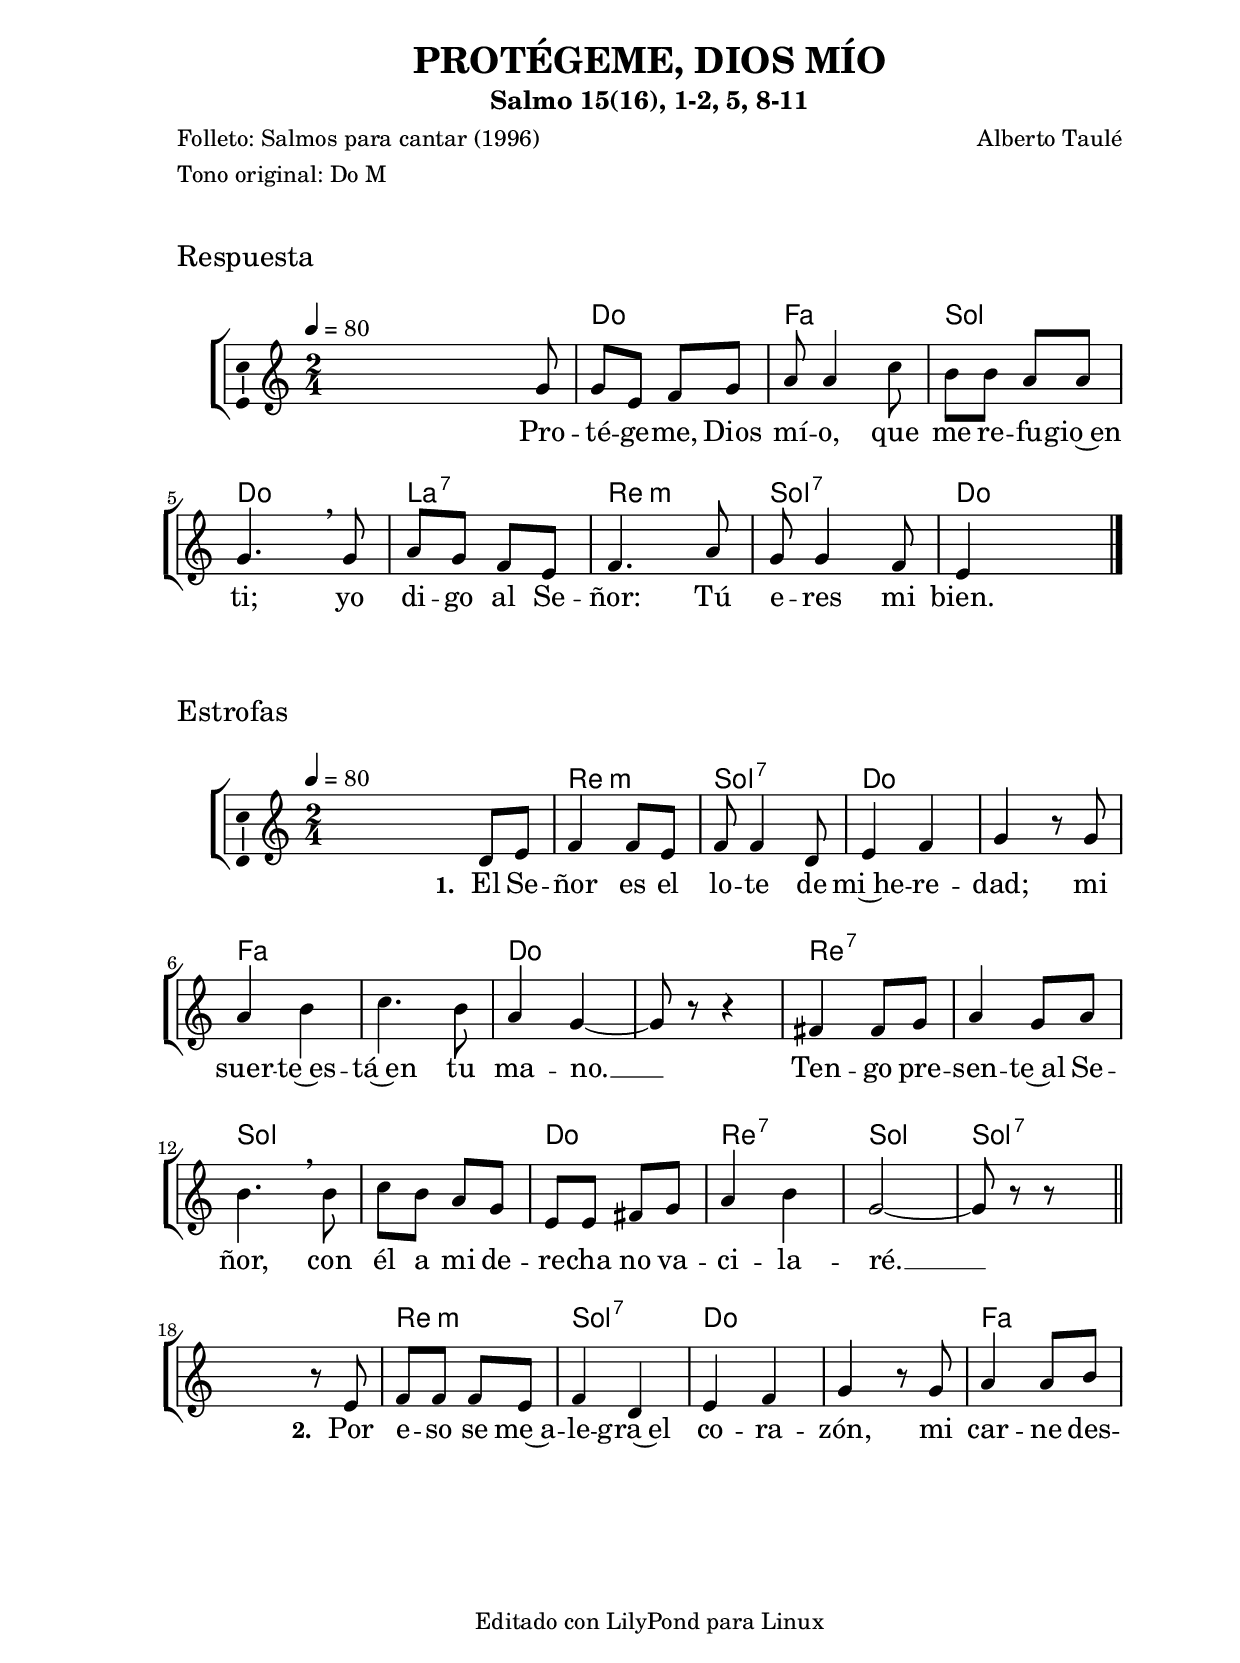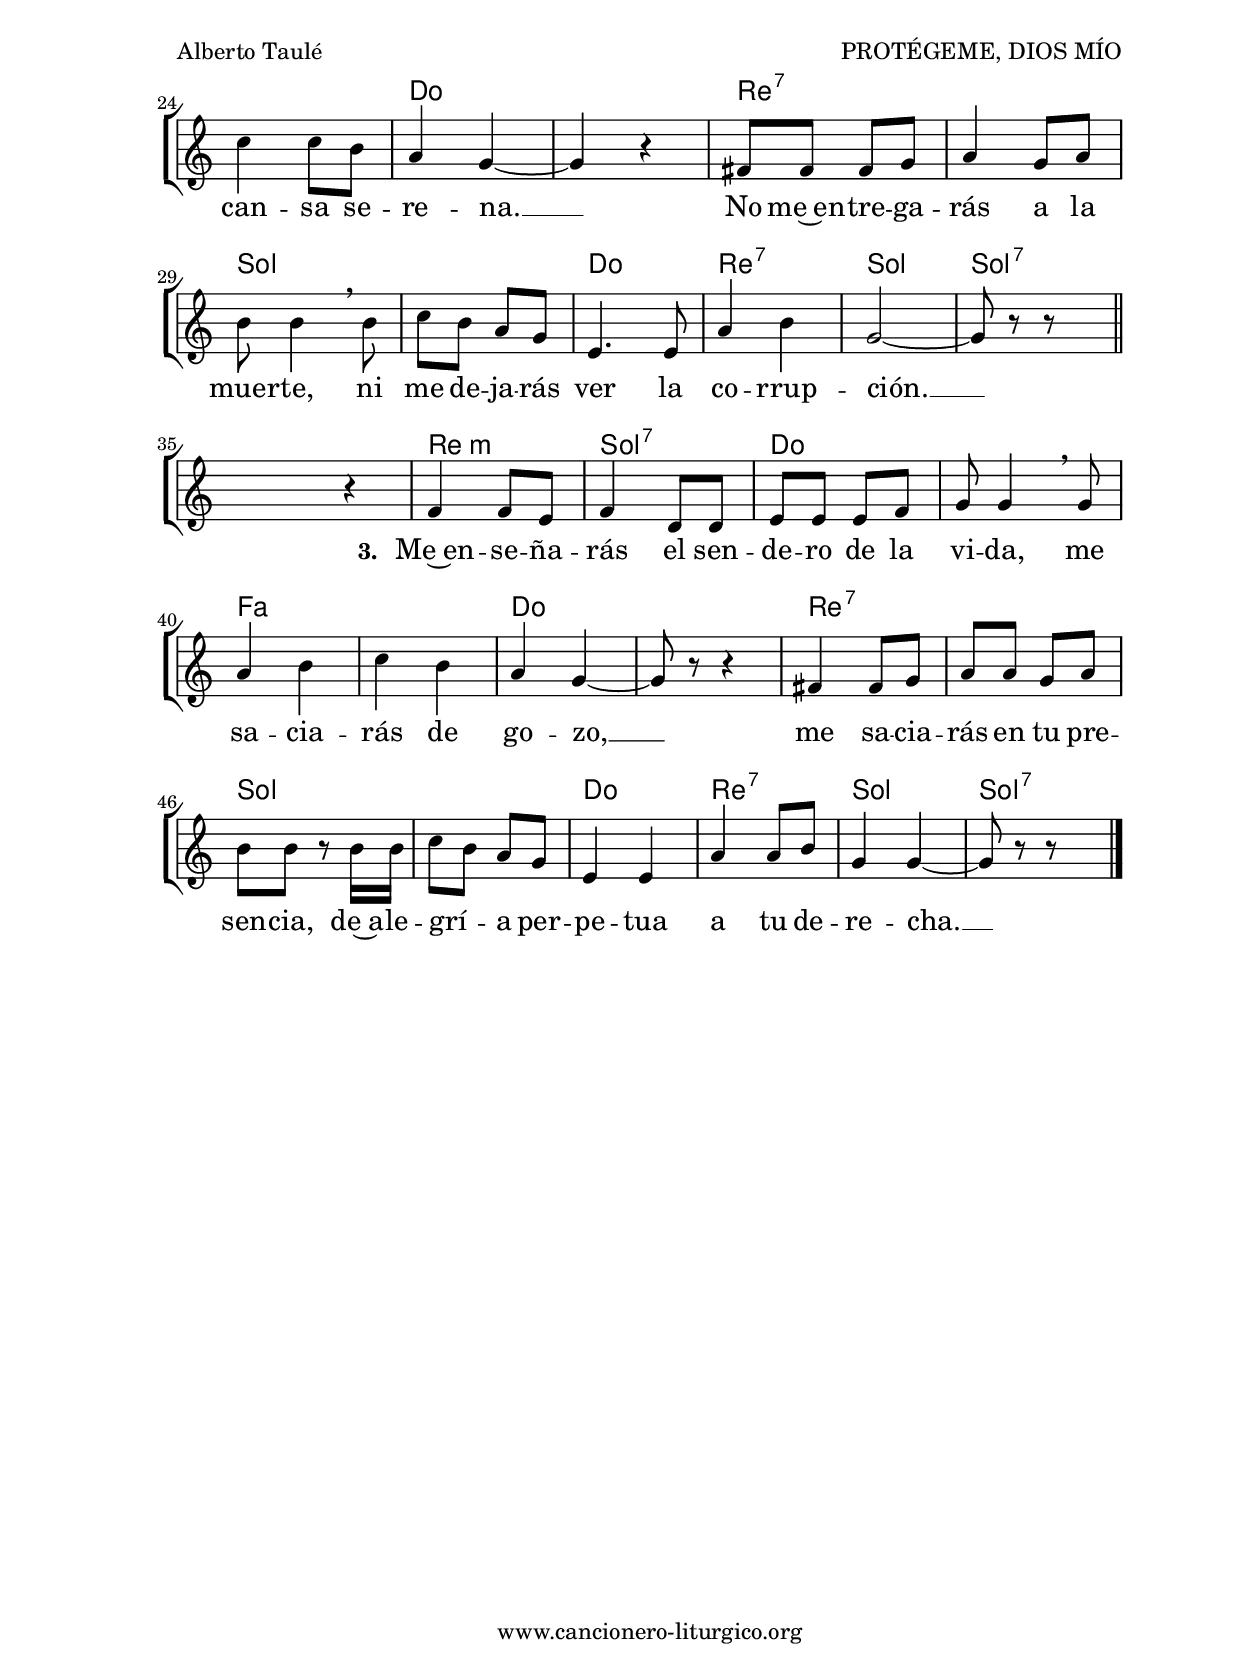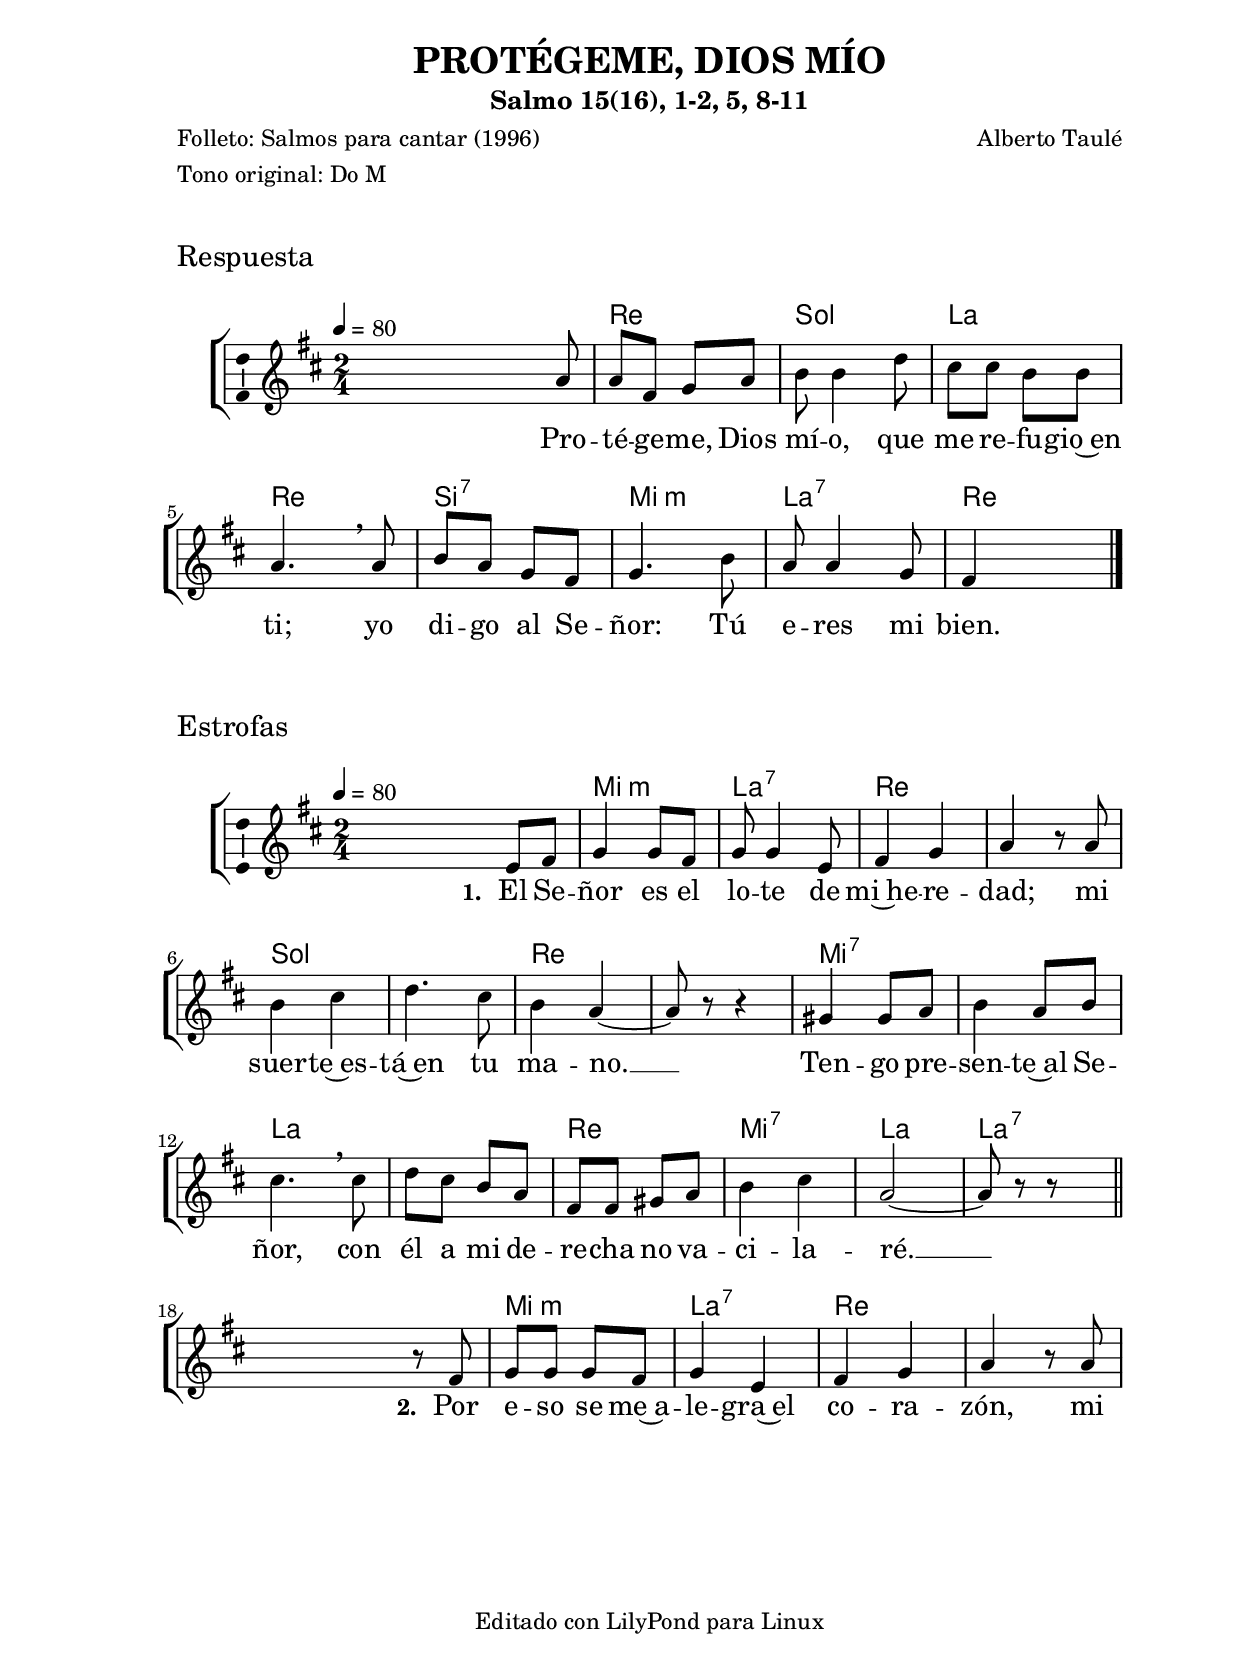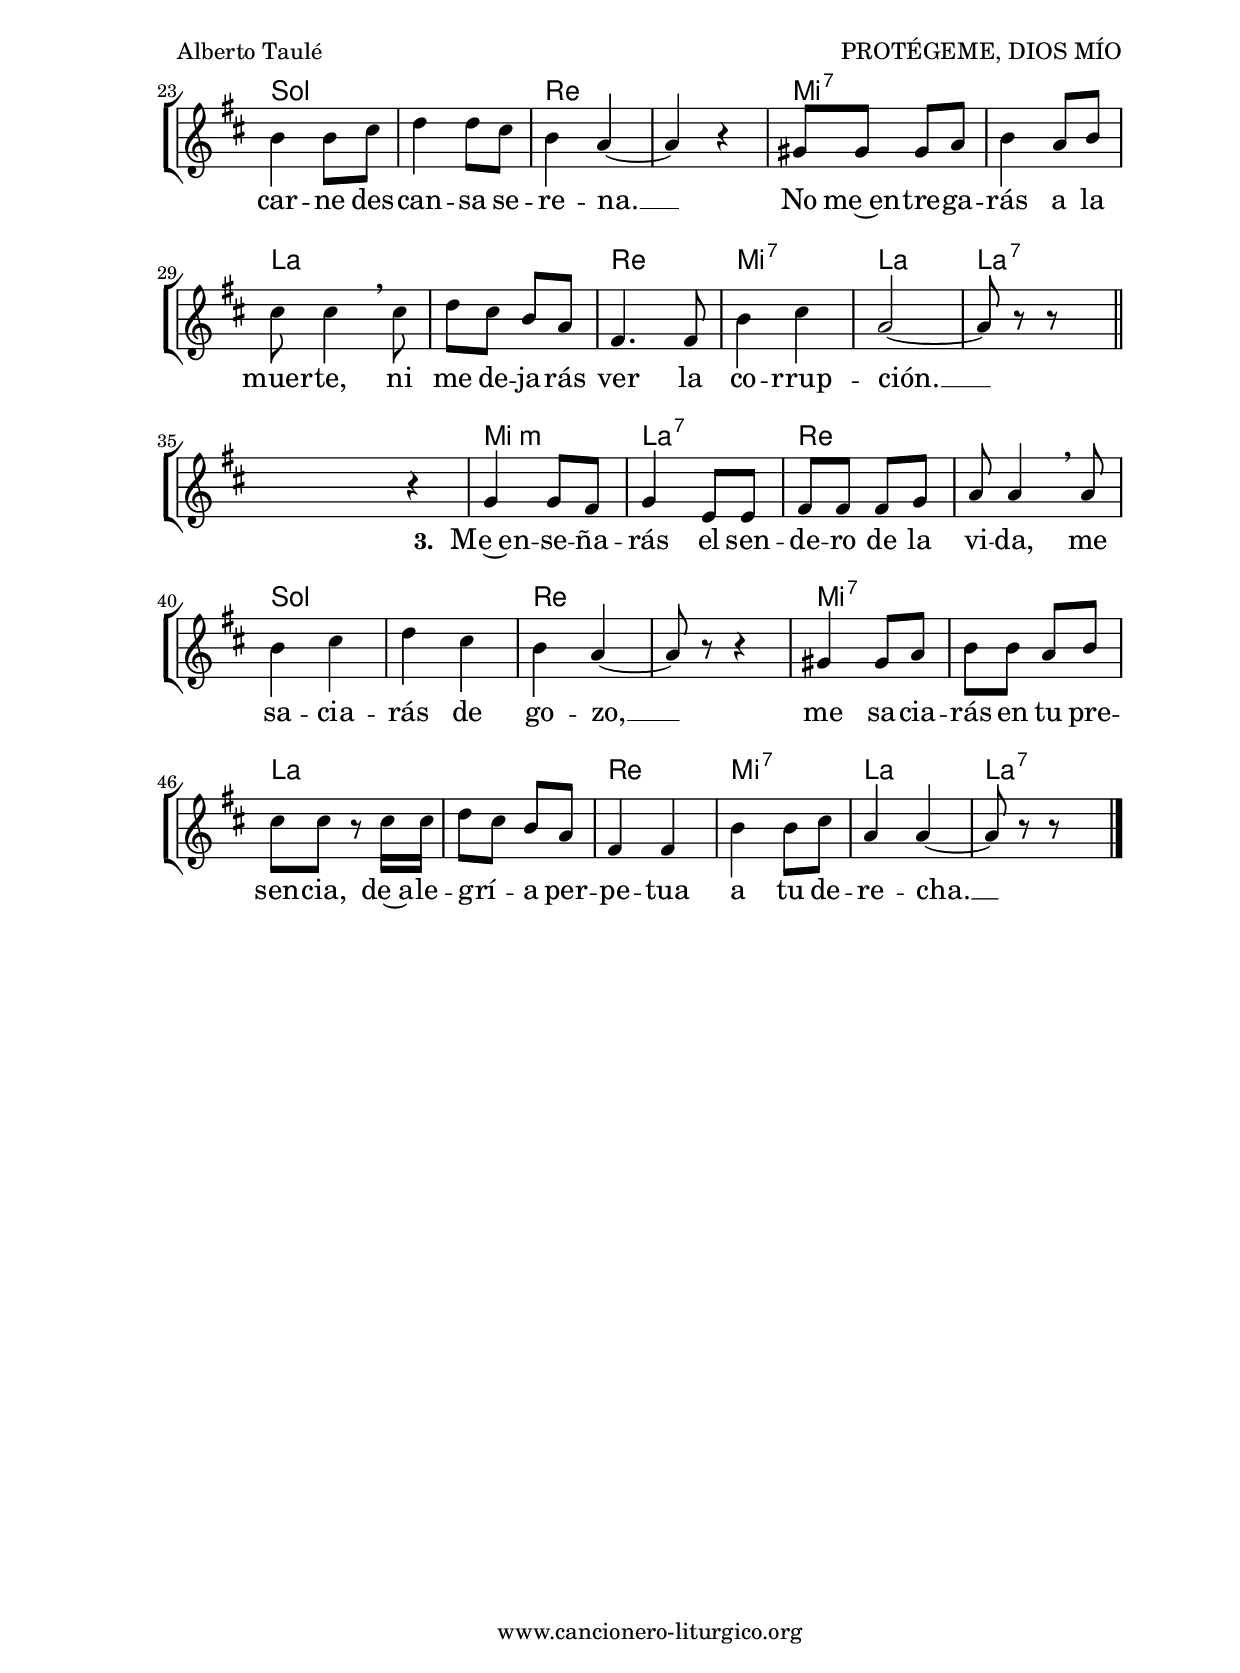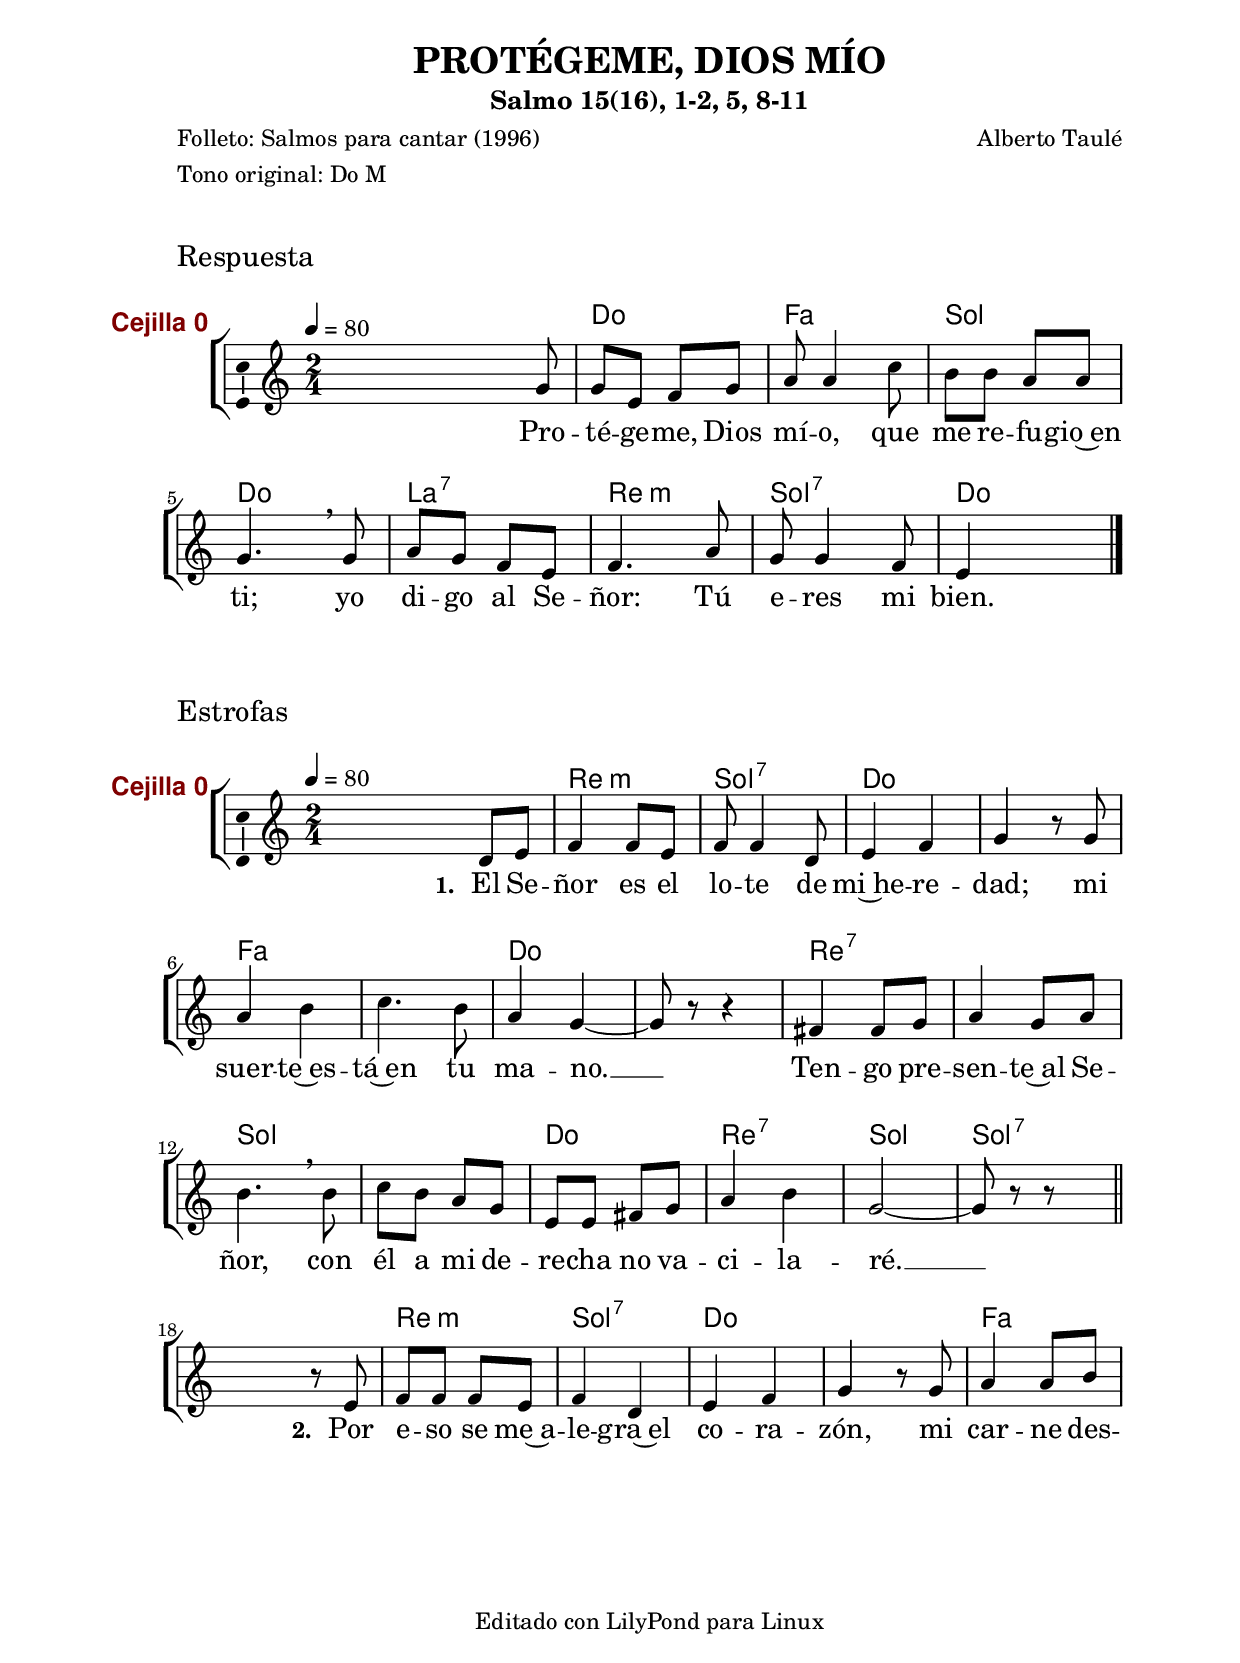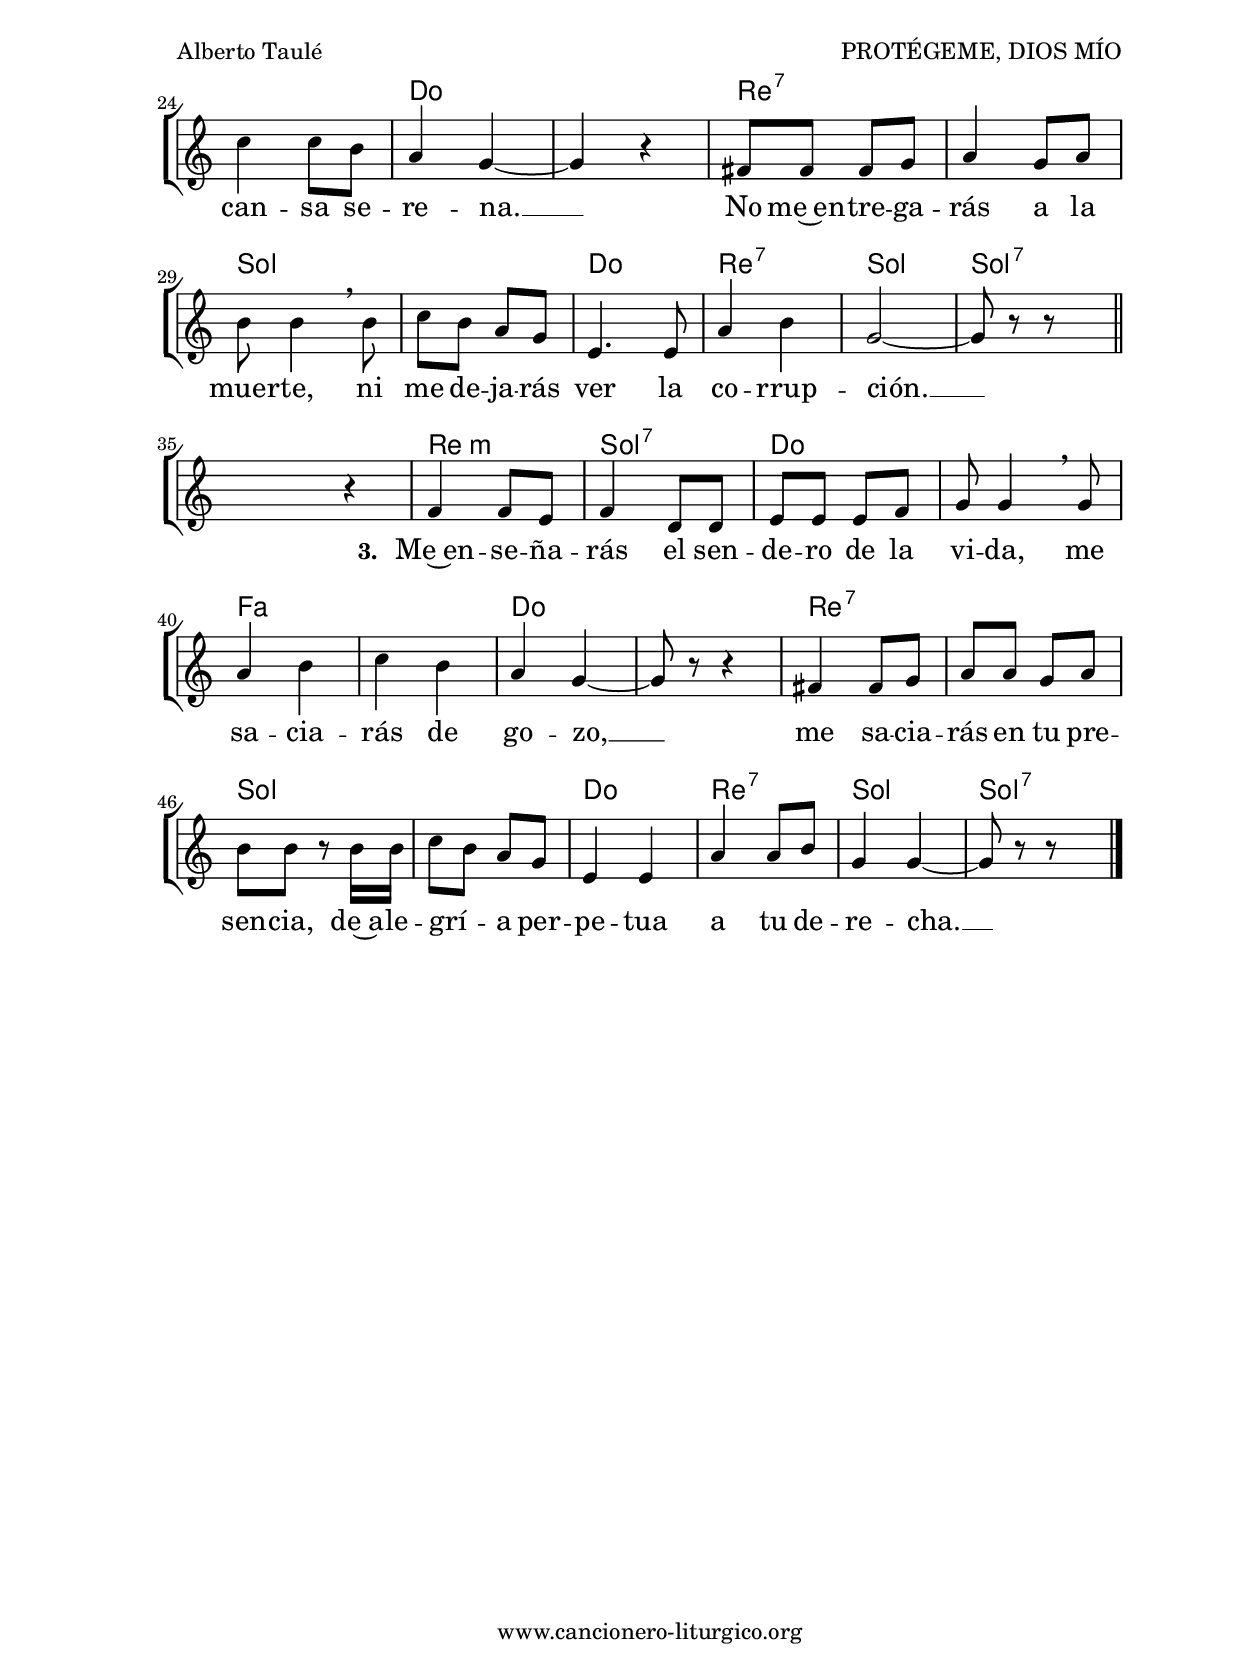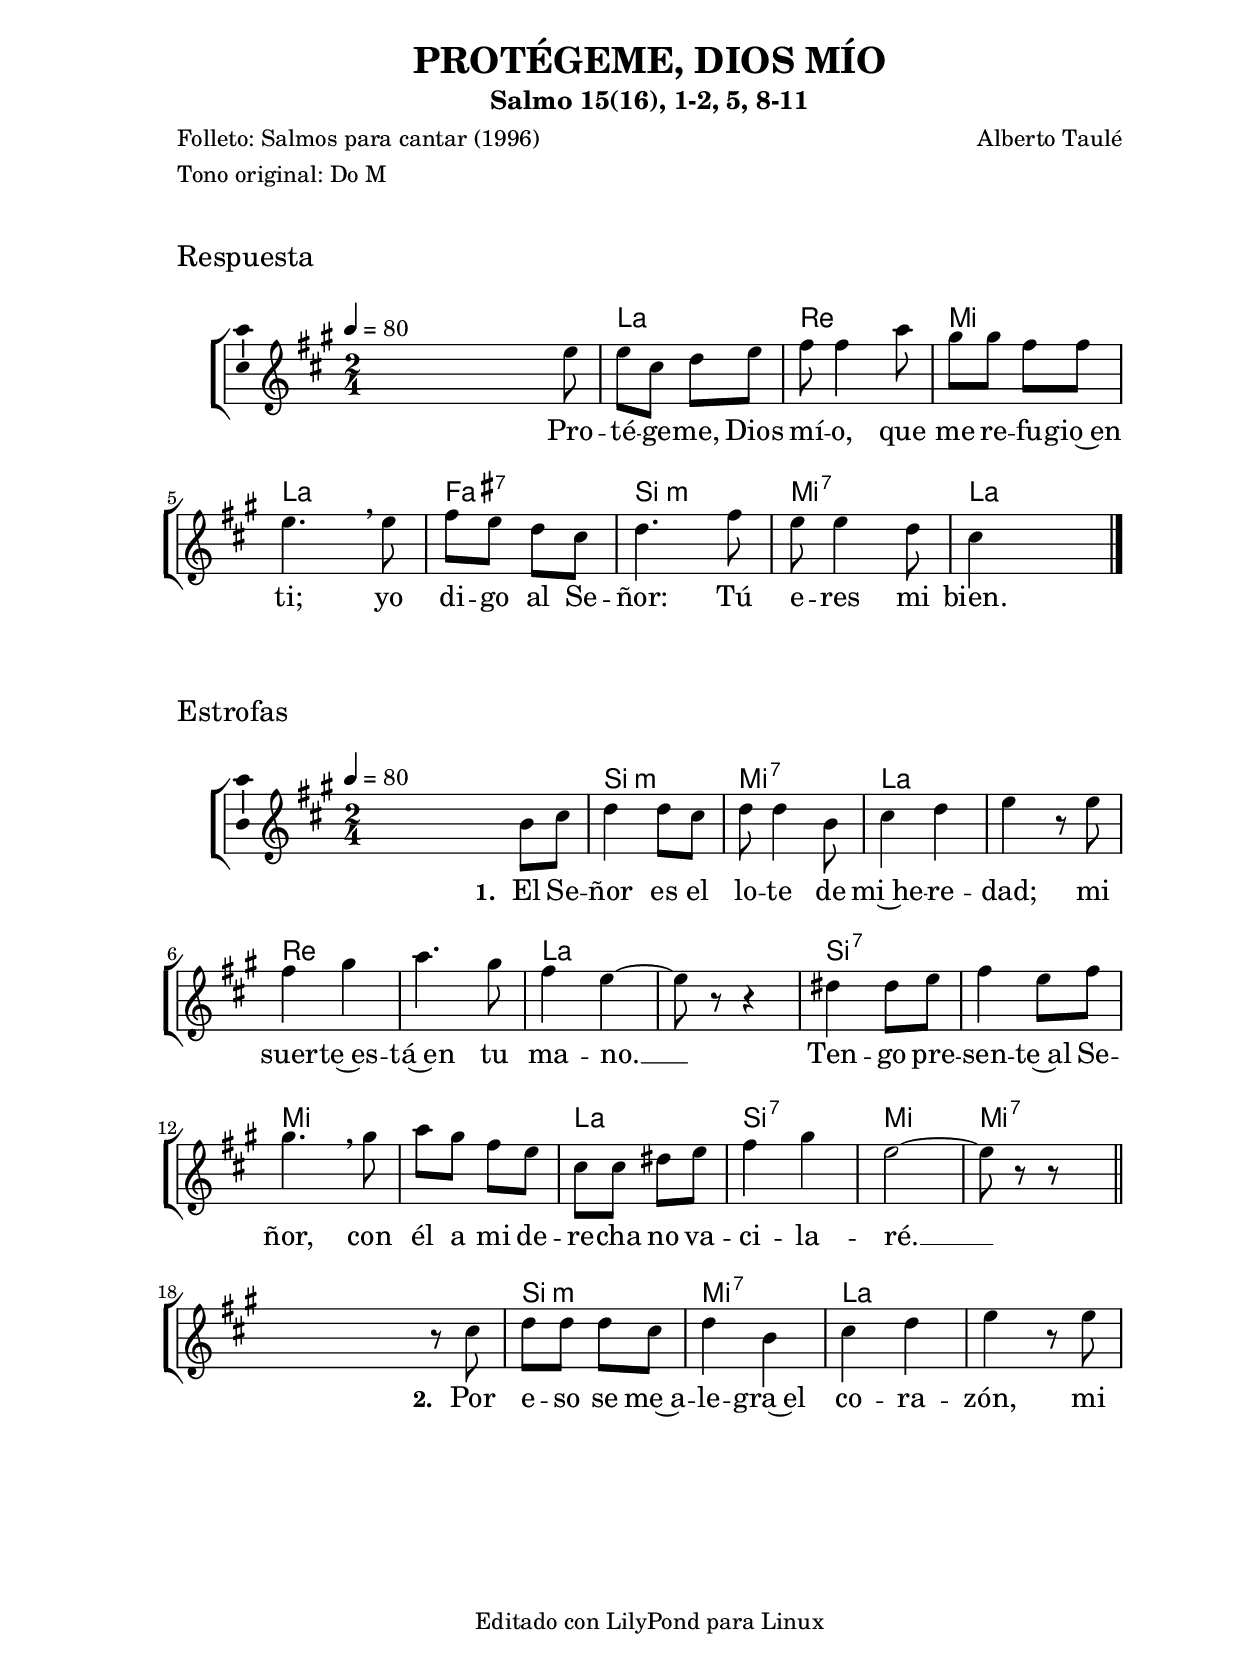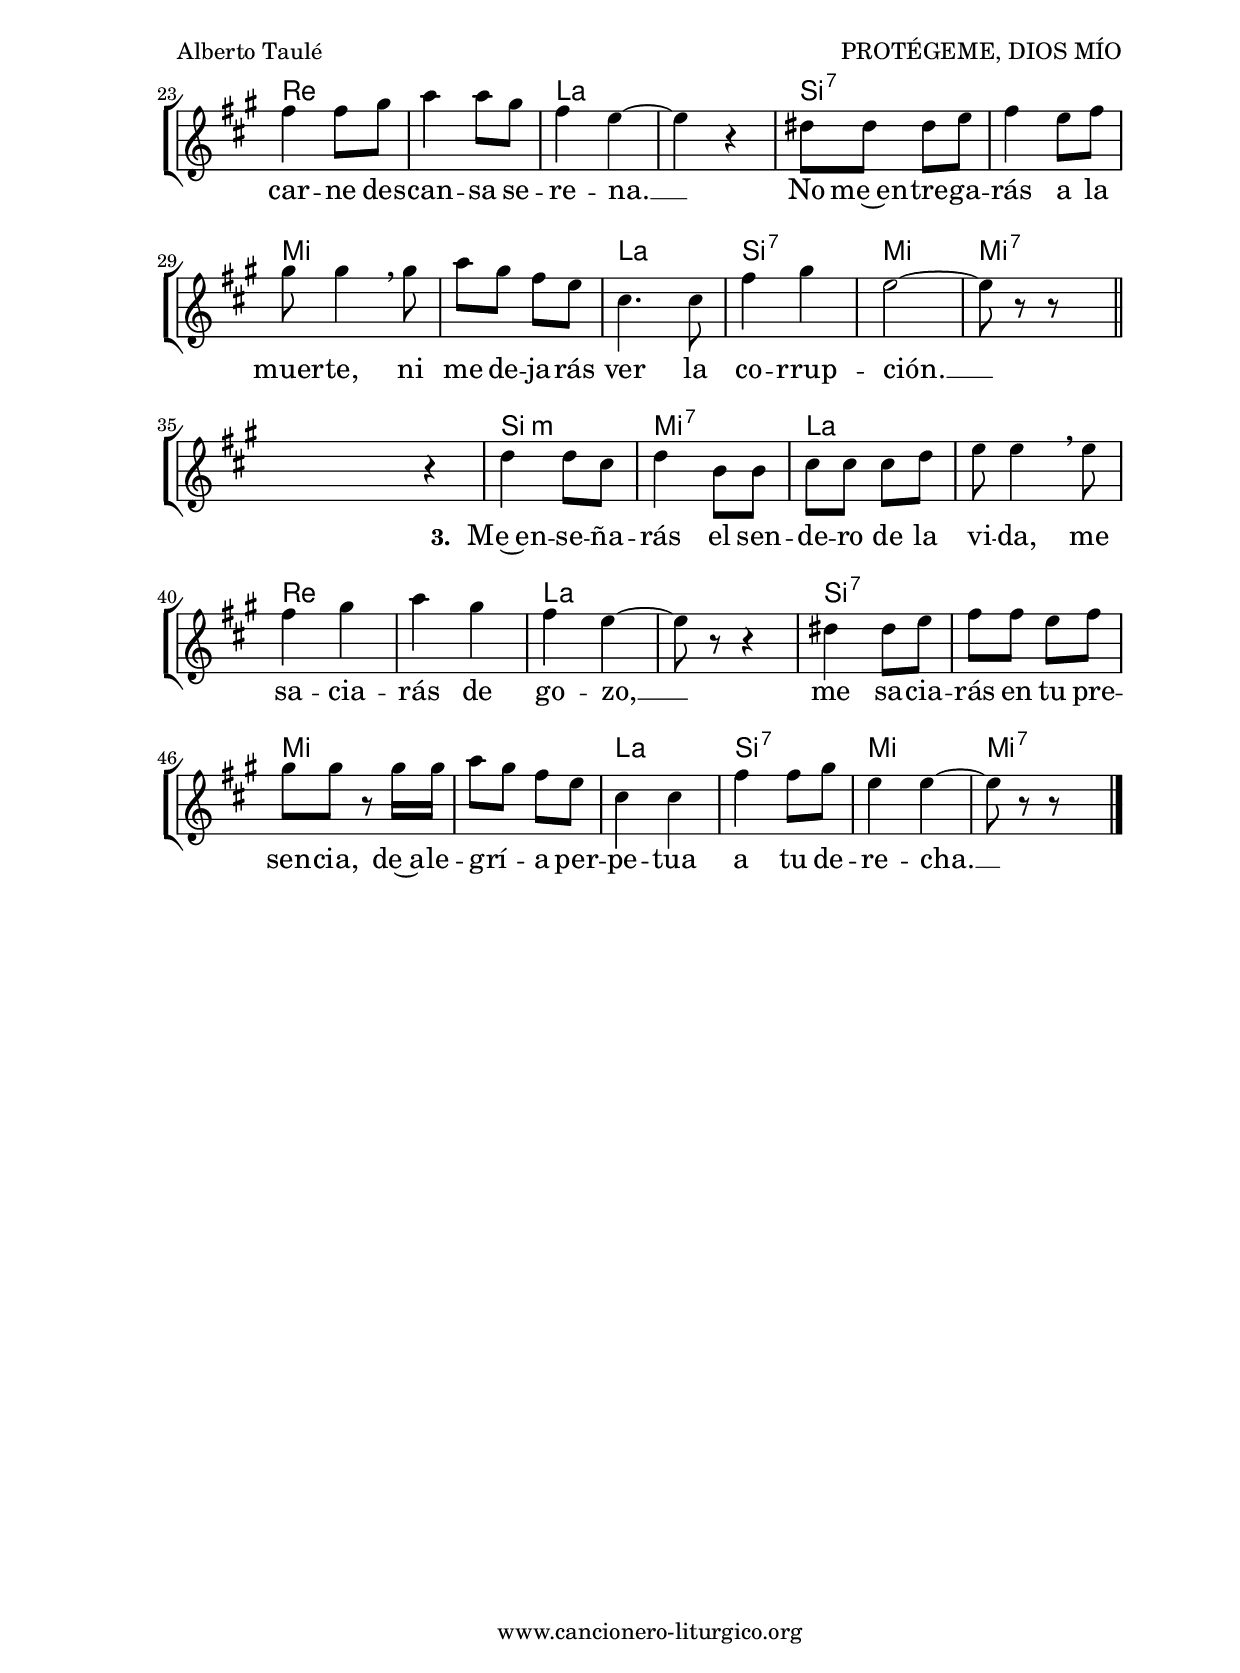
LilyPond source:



%versión de lilypond para la que se ha escrito esta partitura:
\version "2.16.0"

	%Tamaño papel
	#(set-default-paper-size "a4")
	%Tamaño partitura
	#(set-global-staff-size 20)
	%No responde al pulsar sobre una nota
	#(ly:set-option 'point-and-click #f)

%parámetros del encabezamiento:
\header {
	title = "PROTÉGEME, DIOS MÍO"
	subtitle = "Salmo 15(16), 1-2, 5, 8-11"
	composer = "Alberto Taulé"
	poet = "Folleto: Salmos para cantar (1996)"
	meter = "Tono original: Do M"
	arranger = ""
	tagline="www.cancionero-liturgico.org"
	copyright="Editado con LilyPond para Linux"
	tiempo = ""
	usos = "Salmo"
	letra = ""
	}

%parámetros asociados al papel:
\paper  {
	oddHeaderMarkup = \markup {\fill-line { \on-the-fly #not-first-page \fromproperty #'header:title \on-the-fly #not-first-page \fromproperty #'header:composer }}
	evenHeaderMarkup = \markup {\fill-line { \fromproperty #'header:composer \fromproperty #'header:title }}
	#(set-paper-size "a4")
	print-page-number = ##f
	first-page-number = 1
	print-first-page-number = ##f
	head-separation = 3.0 \cm
	top-margin = 2.0 \cm
	bottom-margin = 0.5\cm
	left-margin = 3.0 \cm
	line-width = 16.0 \cm 
	indent = 8\mm
	interscoreline = 2.\mm
	between-system-space = 15\mm
%	para que las partituras no llenen la hoja:
	ragged-bottom = ##t
%	idem para la última hoja:
	ragged-last-bottom = ##f
%	para que las partituras llenen el ancho del papel:
	ragged-last = ##f
	after-title-space = 2.5 \cm
%page-count=2
%system-count=8

	%Flexible Vertical Spacing
	markup-system-spacing =
	#'((basic-distance . 5) (minimum-distance . 3) (padding . 3))
	score-markup-spacing =
	#'((basic-distance . 15) (minimum-distance . 10) (padding . 3))
%	score-system-spacing =
%	#'((basic-distance . 15) (minimum-distance . 10) (padding . 5))
	system-system-spacing =
	#'((basic-distance . 5) (minimum-distance . 3) (padding . 3))
	markup-markup-spacing =
	#'((basic-distance . 20) (minimum-distance . 15) (padding . 3))
	last-bottom-spacing =
	#'((basic-distance . 5) (minimum-distance . 5) (padding . 3))
%	top-system-spacing =
%	#'((basic-distance . 10) (minimum-distance . 5) (padding . 3))
%	top-markup-spacing =
%	#'((basic-distance . 15) (minimum-distance . 10) (padding . 3))

	}


%parámetros que afectan a toda la partitura:
global =  {
	%clave de sol (G):
	\clef G
	%armadura:
%%%	\transpose b c'
	\key c \major
	\tempo 4=80
	\set Score.tempoHideNote = ##f
	}


%%%%%%%%%%%%%%%%%%%%%%%%%%%%%%%%%%%%%%%%%%%%%%%%%%%%%%%
%%%%%%%%%%%%%%%%%%%%%%%%%%%%%%%%%%%%%%%%%%%%%%%%%%%%%%%
%%%%%%%%%%%%%%%%%%%%%%%%%%%%%%%%%%%%%%%%%%%%%%%%%%%%%%%


acordesrespuno = {
	\italianChords
	\chordmode {
%%%	\transpose b c'
{

s2
c2 f g c a:7 d:m g:7 c

}
}
}

melodiarespuno = 
%%%	\transpose b c'
{
	\relative c''{

\time 2/4

s4 s8 g8
g8 e f g
a8 a4 c8
b8 b a a
g4. \breathe g8
a8 g f e
f4. a8
g8 g4 f8
e4 s4

\bar "|."
}
}


textorespuno = \lyricmode {

Pro -- té -- ge -- me, Dios mí -- o, que me re -- fu -- gio~en ti;
yo di -- go al Se -- ñor: Tú e -- res mi bien.

	}

acordesrespunoStaff = \context ChordNames = acordesrespunoStaff <<
	\set chordChanges = ##t
	\acordesrespuno
	>>


%%%%%%%%%%%%%%%%%%%%%%%%%%%%%%%%%%% CEJILLA %%%%%%%%%%%%%%%%%%%%%%%%%%%%%%%%%%%
acordesrespunocejilla = {
%%%	\override ChordNames.ChordName #'font-size = #-1
%%%	\override ChordNames.ChordName #'font-series = #'bold
	\transpose c c {
		\acordesrespuno
		}
	}

acordesrespunocejillaStaff = \context ChordNames = acordesrespunocejillaStaff <<
	\set Staff.instrumentName = \markup \with-color #darkred \larger \bold \sans "Cejilla 0"
	\set chordChanges = ##t
	\acordesrespunocejilla
	>>
%%%%%%%%%%%%%%%%%%%%%%%%%%%%%%%%%%% CEJILLA %%%%%%%%%%%%%%%%%%%%%%%%%%%%%%%%%%%


vozrespunoStaff = \context Voice = vozrespunoStaff
\with {\consists "Ambitus_engraver"}
<<
%	\set Staff.instrumentName = ""
%	\set Staff.shortInstrumentName = ""
%	\set Staff.midiInstrument = #"clarinet"
%	\set Staff.midiInstrument = #"cello"
%	\set Staff.midiInstrument = #"flute"
	\set Staff.midiInstrument = #"electric guitar (jazz)"
%	\set Staff.midiInstrument = #"english horn"
%	\set Staff.midiInstrument = #"violin"
%	\set Staff.midiInstrument = #"glockenspiel"
	\set Staff.midiMinimumVolume = #0.7
	\set Staff.midiMaximumVolume = #0.9
	\global
	\melodiarespuno
	>>

textorespunoStaff = \context Lyrics = textorespunoStaff <<
	\lyricsto vozrespunoStaff \textorespuno
	>>


%%%%%%%%%%%%%%%%%%%%%%%%%%%%%%%%%%%%%%%%%%%%%%%%%%%%%%%
%%%%%%%%%%%%%%%%%%%%%%%%%%%%%%%%%%%%%%%%%%%%%%%%%%%%%%%
%%%%%%%%%%%%%%%%%%%%%%%%%%%%%%%%%%%%%%%%%%%%%%%%%%%%%%%


acordesrespest = {
	\italianChords
	\chordmode {
%%%	\transpose b c'
{

s2
d2:m g:7 c s f s c s d:7 s g s c d:7 g g:7

s2
d2:m g:7 c s f s c s d:7 s g s c d:7 g g:7

s2
d2:m g:7 c s f s c s d:7 s g s c d:7 g g:7

}
}
}

melodiarespest = 
%%%	\transpose b c'
{
	\relative c'{

\time 2/4

s4 d8 e
f4 f8 e
f8 f4 d8
e4 f
g4 r8 g8
a4 b
c4. b8
a4 g~
g8 r8 r4
fis4 fis8 g
a4 g8 a
b4. \breathe b8
c8 b a g
e8 e fis g
a4 b
g2~
g8 r8 r8 s8

\bar "||"
\break

s4 r8 e8
f8 f f e
f4 d
e4 f
g4 r8 g8
a4 a8 b
c4 c8 b
a4 g~
g4 r4
fis8 fis fis g
a4 g8 a
b8 b4 \breathe b8
c8 b a g
e4. e8
a4 b
g2~
g8 r8 r8 s8

\bar "||"
\break

s4 r4
f4 f8 e
f4 d8 d
e8 e e f
g8 g4 \breathe g8
a4 b
c4 b
a4 g~
g8 r8 r4
fis4 fis8 g
a8 a g a
b8 b r8 b16 b
c8 b a g
e4 e
a4 a8 b
g4 g~
g8 r8 r8 s8

\bar "|."
}
}


textorespest = \lyricmode {

\set stanza =#"1. " El Se -- ñor es el lo -- te de mi~he -- re -- dad;
mi suer -- te~es -- tá~en tu ma -- no. __
Ten -- go pre -- sen -- te~al Se -- ñor,
con él a mi de -- re -- cha no va -- ci -- la -- ré. __

\set stanza =#"2. " Por e -- so se me~a -- le -- gra~el co -- ra -- zón,
mi car -- ne des -- can -- sa se -- re -- na. __
No me~en -- tre -- ga -- rás a la muer -- te,
ni me de -- ja -- rás ver la co -- rrup -- ción. __

\set stanza =#"3. " Me~en -- se -- ña -- rás el sen -- de -- ro de la vi -- da,
me sa -- cia -- rás de go -- zo, __
me sa -- cia -- rás en tu pre -- sen -- cia,
de~a -- le -- grí -- _ a per -- pe -- tua a tu de -- re -- cha. __

	}

acordesrespestStaff = \context ChordNames = acordesrespestStaff <<
	\set chordChanges = ##t
	\acordesrespest
	>>


%%%%%%%%%%%%%%%%%%%%%%%%%%%%%%%%%%% CEJILLA %%%%%%%%%%%%%%%%%%%%%%%%%%%%%%%%%%%
acordesrespestcejilla = {
%%%	\override ChordNames.ChordName #'font-size = #-1
%%%	\override ChordNames.ChordName #'font-series = #'bold
	\transpose c c {
		\acordesrespest
		}
	}

acordesrespestcejillaStaff = \context ChordNames = acordesrespestcejillaStaff <<
	\set Staff.instrumentName = \markup \with-color #darkred \larger \bold \sans "Cejilla 0"
	\set chordChanges = ##t
	\acordesrespestcejilla
	>>
%%%%%%%%%%%%%%%%%%%%%%%%%%%%%%%%%%% CEJILLA %%%%%%%%%%%%%%%%%%%%%%%%%%%%%%%%%%%


vozrespestStaff = \context Voice = vozrespestStaff
\with {\consists "Ambitus_engraver"}
<<
%	\set Staff.instrumentName = ""
%	\set Staff.shortInstrumentName = ""
%	\set Staff.midiInstrument = #"clarinet"
%	\set Staff.midiInstrument = #"cello"
%	\set Staff.midiInstrument = #"flute"
	\set Staff.midiInstrument = #"electric guitar (jazz)"
%	\set Staff.midiInstrument = #"english horn"
%	\set Staff.midiInstrument = #"violin"
%	\set Staff.midiInstrument = #"glockenspiel"
	\set Staff.midiMinimumVolume = #0.7
	\set Staff.midiMaximumVolume = #0.9
	\global
	\melodiarespest
	>>

textorespestStaff = \context Lyrics = textorespestStaff <<
	\lyricsto vozrespestStaff \textorespest
	>>


%%%%%%%%%%%%%%%%%%%%%%%%%%%%%%%%%%%%%%%%%%%%%%%%%%%%%%%
%%%%%%%%%%%%%%%%%%%%%%%%%%%%%%%%%%%%%%%%%%%%%%%%%%%%%%%
%%%%%%%%%%%%%%%%%%%%%%%%%%%%%%%%%%%%%%%%%%%%%%%%%%%%%%%


\book {
	\score {
		\context ChoirStaff {
			\override StaffGroup.SystemStartBracket #'collapse-height = #1
			\override Score.SystemStartBar #'collapse-height = #1
			<<
			\acordesrespunoStaff
			\vozrespunoStaff
			\textorespunoStaff
			>>
			}
		\layout {
%system-count=2
	    		\context {
				\Lyrics
				\override LyricText #'font-size = #2
				}
	   		 \context {
				\Score
				\override StaffSymbol #'staff-space = #(magstep +3)
				}
			}
		\header{piece=\markup{\fontsize #2 "Respuesta"}}
		}
	\score {
		\context ChoirStaff {
			\override StaffGroup.SystemStartBracket #'collapse-height = #1
			\override Score.SystemStartBar #'collapse-height = #1
			<<
			\acordesrespestStaff
			\vozrespestStaff
			\textorespestStaff
			>>
			}
		\layout {
system-count=9
	    		\context {
				\Lyrics
				\override LyricText #'font-size = #2
				}
	   		 \context {
				\Score
				\override StaffSymbol #'staff-space = #(magstep +3)
				}
			}
		\header{piece=\markup{\fontsize #2 "Estrofas"}}
		}
	\score {
		\unfoldRepeats
		\context ChoirStaff {
			<<
			\acordesrespunoStaff
			\vozrespunoStaff
			>>
			<<
			\acordesrespestStaff
			\vozrespestStaff
			>>
			}
		\midi {
	  		\context {
	  			\Score
				tempoWholesPerMinute = #(ly:make-moment 70 4)
				}
			}
		}
	}


%Partitura para guitarra
#(define output-suffix "G")
\book {
	\score {
		\context ChoirStaff {
			\override StaffGroup.SystemStartBracket #'collapse-height = #1
			\override Score.SystemStartBar #'collapse-height = #1
			<<
			\acordesrespunocejillaStaff
			\vozrespunoStaff
			\textorespunoStaff
			>>
			}
		\layout {
%system-count=2
%%%%%%%%%%%%%%%%%%%%%%%%%%%%%%%%%%% CEJILLA %%%%%%%%%%%%%%%%%%%%%%%%%%%%%%%%%%%
			\context {
				\ChordNames \consists Instrument_name_engraver
				}
%%%%%%%%%%%%%%%%%%%%%%%%%%%%%%%%%%% CEJILLA %%%%%%%%%%%%%%%%%%%%%%%%%%%%%%%%%%%
	    		\context {
				\Lyrics
				\override LyricText #'font-size = #2
				}
	   		 \context {
				\Score
				\override StaffSymbol #'staff-space = #(magstep +3)
				}
			}
		\header{piece=\markup{\fontsize #2 "Respuesta"}}
		}
	\score {
		\context ChoirStaff {
			\override StaffGroup.SystemStartBracket #'collapse-height = #1
			\override Score.SystemStartBar #'collapse-height = #1
			<<
			\acordesrespestcejillaStaff
			\vozrespestStaff
			\textorespestStaff
			>>
			}
		\layout {
system-count=9
%%%%%%%%%%%%%%%%%%%%%%%%%%%%%%%%%%% CEJILLA %%%%%%%%%%%%%%%%%%%%%%%%%%%%%%%%%%%
			\context {
				\ChordNames \consists Instrument_name_engraver
				}
%%%%%%%%%%%%%%%%%%%%%%%%%%%%%%%%%%% CEJILLA %%%%%%%%%%%%%%%%%%%%%%%%%%%%%%%%%%%
	    		\context {
				\Lyrics
				\override LyricText #'font-size = #2
				}
	   		 \context {
				\Score
				\override StaffSymbol #'staff-space = #(magstep +3)
				}
			}
		\header{piece=\markup{\fontsize #2 "Estrofas"}}
		}
	}


#(define output-suffix "C")
\book {
	\score {
		\context ChoirStaff {
			\override StaffGroup.SystemStartBracket #'collapse-height = #1
			\override Score.SystemStartBar #'collapse-height = #1
\transpose c d
			<<
			\acordesrespunoStaff
			\vozrespunoStaff
			\textorespunoStaff
			>>
			}
		\layout {
%system-count=2
	    		\context {
				\Lyrics
				\override LyricText #'font-size = #2
				}
	   		 \context {
				\Score
				\override StaffSymbol #'staff-space = #(magstep +3)
				}
			}
		\header{piece=\markup{\fontsize #2 "Respuesta"}}
		}
	\score {
		\context ChoirStaff {
			\override StaffGroup.SystemStartBracket #'collapse-height = #1
			\override Score.SystemStartBar #'collapse-height = #1
\transpose c d
			<<
			\acordesrespestStaff
			\vozrespestStaff
			\textorespestStaff
			>>
			}
		\layout {
system-count=9
	    		\context {
				\Lyrics
				\override LyricText #'font-size = #2
				}
	   		 \context {
				\Score
				\override StaffSymbol #'staff-space = #(magstep +3)
				}
			}
		\header{piece=\markup{\fontsize #2 "Estrofas"}}
		}
	}


#(define output-suffix "S")
\book {
	\score {
		\context ChoirStaff {
			\override StaffGroup.SystemStartBracket #'collapse-height = #1
			\override Score.SystemStartBar #'collapse-height = #1
\transpose c a
			<<
			\acordesrespunoStaff
			\vozrespunoStaff
			\textorespunoStaff
			>>
			}
		\layout {
%system-count=2
	    		\context {
				\Lyrics
				\override LyricText #'font-size = #2
				}
	   		 \context {
				\Score
				\override StaffSymbol #'staff-space = #(magstep +3)
				}
			}
		\header{piece=\markup{\fontsize #2 "Respuesta"}}
		}
	\score {
		\context ChoirStaff {
			\override StaffGroup.SystemStartBracket #'collapse-height = #1
			\override Score.SystemStartBar #'collapse-height = #1
\transpose c a
			<<
			\acordesrespestStaff
			\vozrespestStaff
			\textorespestStaff
			>>
			}
		\layout {
system-count=9
	    		\context {
				\Lyrics
				\override LyricText #'font-size = #2
				}
	   		 \context {
				\Score
				\override StaffSymbol #'staff-space = #(magstep +3)
				}
			}
		\header{piece=\markup{\fontsize #2 "Estrofas"}}
		}
	}



